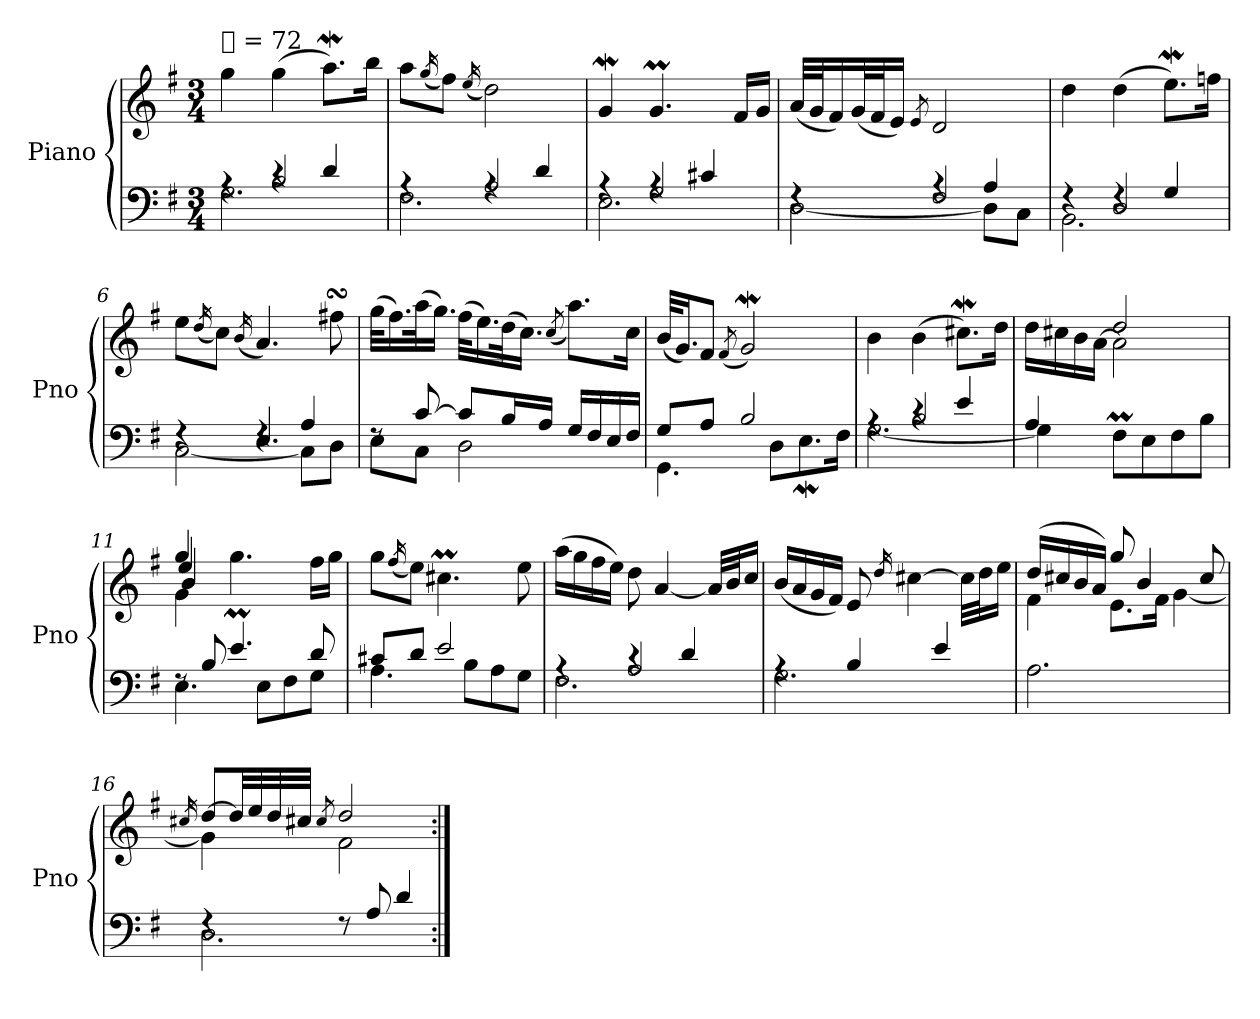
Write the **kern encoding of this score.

**kern	**kern
*part1	*part1
*staff2	*staff1
*I"Piano	*
*I'Pno	*
*clefF4	*clefG2
*k[f#]	*k[f#]
*M3/4	*M3/4
=1	=1
*^	*
*	*^	*
!	!	!	!LO:TX:a:t=𝅘𝅥 = 72
4rA	2.G\	4ryy	4gg\
4rc	.	2B/	(>4gg\
4d/	.	.	8.aaW\L)
.	.	.	16bb\Jk
=2	=2	=2	=2
4rA	2.F#\	4ryy	8aa\L
.	.	.	(<16qgg/
.	.	.	8ff#\J)
.	.	.	(<16qee/
4rA	.	2A/	2dd\)
4d/	.	.	.
=3	=3	=3	=3
4rA	2.E\	4ryy	4gw/
4rA	.	2G/	4.gM/
4c#X/	.	.	.
.	.	.	16f#/LL
.	.	.	16g/JJ
=4	=4	=4	=4
4rF	[2D\	4ryy	(<32a/LLL
.	.	.	32g/J
.	.	.	16f#/)
.	.	.	(<32g/L
.	.	.	32f#/J
.	.	.	16e/JJ)
.	.	.	8qe/
4rA	.	2F#/	2d/
4A/	8D\L]	.	.
.	8C\J	.	.
!!LO:LB:g=z
=5	=5	=5	=5
4rF	2.BB\	4ryy	4dd\
4rF	.	2D/	(>4dd\
4G/	.	.	8.eeW\L)
.	.	.	16ffn\Jk
=6	=6	=6	=6
4rF	[2C\	4ryy	8ee\L
.	.	.	(<16qdd/
.	.	.	8cc\J)
.	.	.	(<16qb/
4rF	.	4.E/	4.a/)
4A/	8C\L]	.	.
.	8D\J	8ryy	8ff#XsSsS\
*	*v	*v	*
=7	=7	=7
8rF	8E\L	(>32gg\KLL
.	.	16.ff#\)
[8c/	8C\J	(>32aa\K
.	.	16.gg\JJ)
8c/L]	2D\	(>32ff#\KLL
.	.	16.ee\)
16B/L	.	(>32dd\K
.	.	16.cc\JJ)
16A/JJ	.	.
.	.	(>8qcc/
16G/LL	.	8.aa\L)
16F#/	.	.
16E/	.	.
16F#/JJ	.	16cc\Jk
=8	=8	=8
8G/L	4.GG\	(<32b/KLL
.	.	16.g/J)
8A/J	.	8f#/J
.	.	(<8qf#/
2B/	.	2gw/)
.	8D\L	.
.	8.EW\	.
.	16F#\Jk	.
!!LO:LB:g=z
=9	=9	=9
*	*^	*
4rA	[2.G\	4ryy	4b\
4rc	.	2B/	(>4b\
4e/	.	.	8.cc#XW\L)
.	.	.	16dd\Jk
*	*v	*v	*
=10	=10	=10
*	*	*^
4A/	4G\]	16dd\LL	4ryy
.	.	16cc#X\	.
.	.	16b\	.
.	.	[16a\JJ	.
8F#m\L	2ryy	2a\]	2dd/
8E\	.	.	.
8F#\	.	.	.
8B\J	.	.	.
=11	=11	=11	=11
*	*	*^	*^
8rF	4.E\	4gg:/	4g\	4ee/	4b/
8B/	.	.	.	.	.
4.e/	.	2ryy	4.ggM\	2ryy	2ryy
.	8E\L	.	.	.	.
.	8F#\	.	.	.	.
8d/	8G\J	.	16ff#\LL	.	.
.	.	.	16gg\JJ	.	.
*	*	*v	*v	*v	*v
=12	=12	=12
8c#X/L	4.A\	8gg\L
.	.	(<16qff#/
8d/J	.	8ee\J)
2e/	.	4.cc#Xm\
.	8B\L	.
.	8A\	.
.	8G\J	8ee\
!!LO:LB:g=z
=13	=13	=13
*	*^	*
4rA	2.F#\	4ryy	(>16aa\LL
.	.	.	16gg\
.	.	.	16ff#\
.	.	.	16ee\JJ)
4rc	.	2A/	8dd\
.	.	.	[4a/
4d/	.	.	.
.	.	.	32a/LLL]
.	.	.	32b/J
.	.	.	16cc/JJ
*	*v	*v	*
=14	=14	=14
4rA	2.G\	(<16b/LL
.	.	16a/
.	.	16g/
.	.	16f#/JJ)
4B/	.	8e/
.	.	16qdd/
.	.	[4cc#X\
4e/	.	.
.	.	32cc#\LLL]
.	.	32dd\J
.	.	16ee\JJ
*v	*v	*
=15	=15
*	*^
2.A\	(>16dd/LL	4f#\
.	16cc#X/	.
.	16b/	.
.	16a/JJ)	.
.	8gg/	8.e\L
.	4b/	.
.	.	16f#\Jk
.	.	[4g\
.	8cc#/	.
=16	=16	=16
.	16qcc#X/	.
*^	*	*
4rF	2.D\	[8dd/L	4g\]
.	.	32dd/LL]	.
.	.	32ee/	.
.	.	32dd/	.
.	.	32cc#X/JJJ	.
.	.	8qcc#/	.
8rF	.	2dd/	2f#\
8A/	.	.	.
4d/	.	.	.
*v	*v	*	*
*	*v	*v
=:|!	=:|!
*-	*-
